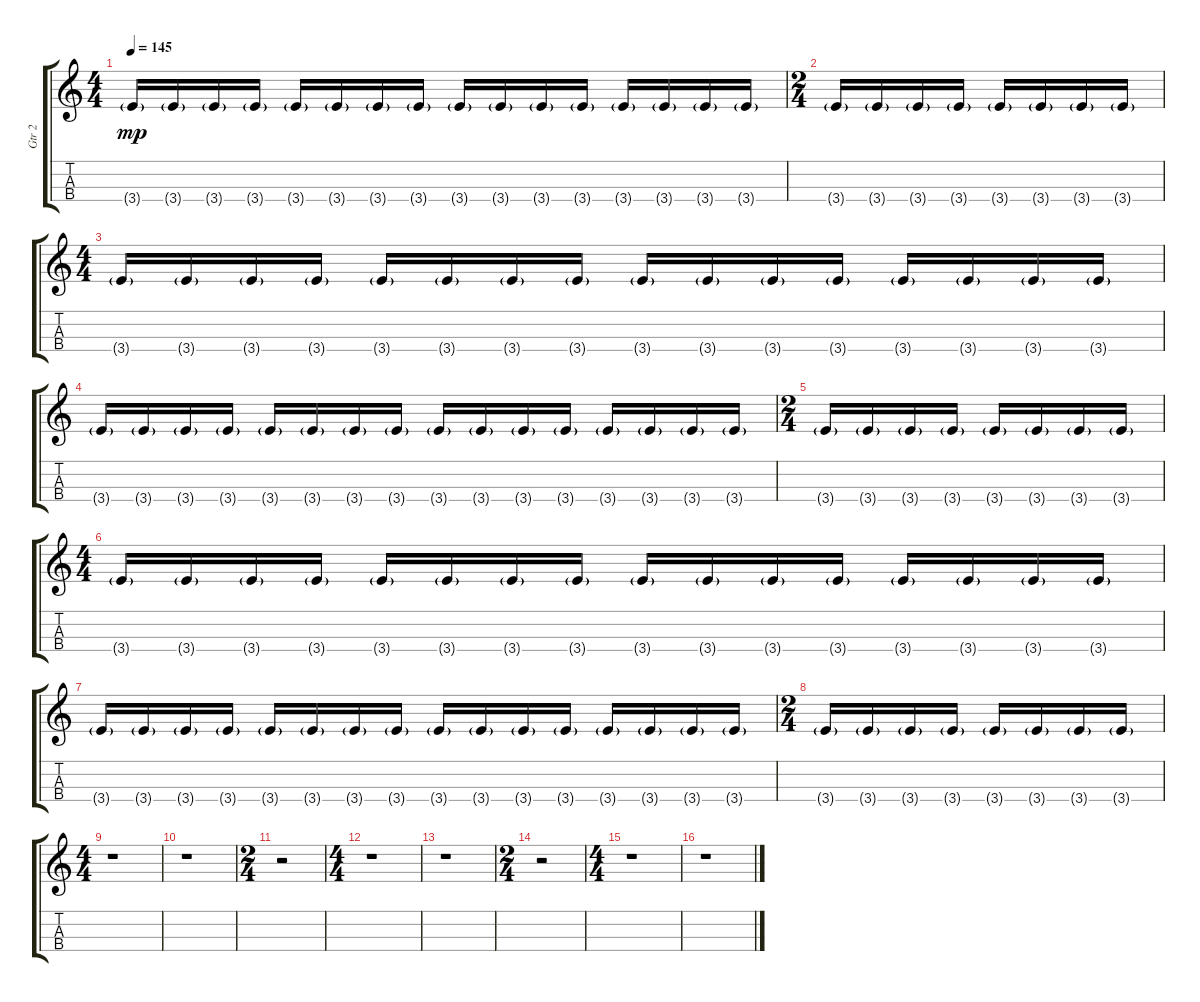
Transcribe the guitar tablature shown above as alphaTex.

\track ("Gtr 2" "Gtr 2") {instrument overdrivenguitar}
\staff {score tabs}
\tuning (Eb4 Bb3 Gb3 Db3) {hide}
\ts (4 4)
\tempo 145
\clef g2
\ks c
3.4{g}.16{dy mp} 3.4{g}.16 3.4{g}.16 3.4{g}.16 3.4{g}.16 3.4{g}.16 3.4{g}.16 3.4{g}.16 3.4{g}.16 3.4{g}.16 3.4{g}.16 3.4{g}.16 3.4{g}.16 3.4{g}.16 3.4{g}.16 3.4{g}.16 |
\ts (2 4)
3.4{g}.16 3.4{g}.16 3.4{g}.16 3.4{g}.16 3.4{g}.16 3.4{g}.16 3.4{g}.16 3.4{g}.16 |
\ts (4 4)
3.4{g}.16 3.4{g}.16 3.4{g}.16 3.4{g}.16 3.4{g}.16 3.4{g}.16 3.4{g}.16 3.4{g}.16 3.4{g}.16 3.4{g}.16 3.4{g}.16 3.4{g}.16 3.4{g}.16 3.4{g}.16 3.4{g}.16 3.4{g}.16 |
3.4{g}.16 3.4{g}.16 3.4{g}.16 3.4{g}.16 3.4{g}.16 3.4{g}.16 3.4{g}.16 3.4{g}.16 3.4{g}.16 3.4{g}.16 3.4{g}.16 3.4{g}.16 3.4{g}.16 3.4{g}.16 3.4{g}.16 3.4{g}.16 |
\ts (2 4)
3.4{g}.16 3.4{g}.16 3.4{g}.16 3.4{g}.16 3.4{g}.16 3.4{g}.16 3.4{g}.16 3.4{g}.16 |
\ts (4 4)
3.4{g}.16 3.4{g}.16 3.4{g}.16 3.4{g}.16 3.4{g}.16 3.4{g}.16 3.4{g}.16 3.4{g}.16 3.4{g}.16 3.4{g}.16 3.4{g}.16 3.4{g}.16 3.4{g}.16 3.4{g}.16 3.4{g}.16 3.4{g}.16 |
3.4{g}.16 3.4{g}.16 3.4{g}.16 3.4{g}.16 3.4{g}.16 3.4{g}.16 3.4{g}.16 3.4{g}.16 3.4{g}.16 3.4{g}.16 3.4{g}.16 3.4{g}.16 3.4{g}.16 3.4{g}.16 3.4{g}.16 3.4{g}.16 |
\ts (2 4)
3.4{g}.16 3.4{g}.16 3.4{g}.16 3.4{g}.16 3.4{g}.16 3.4{g}.16 3.4{g}.16 3.4{g}.16 |
\ts (4 4)
r.1 |
r.1 |
\ts (2 4)
r.2 |
\ts (4 4)
r.1 |
r.1 |
\ts (2 4)
r.2 |
\ts (4 4)
r.1 |
r.1
